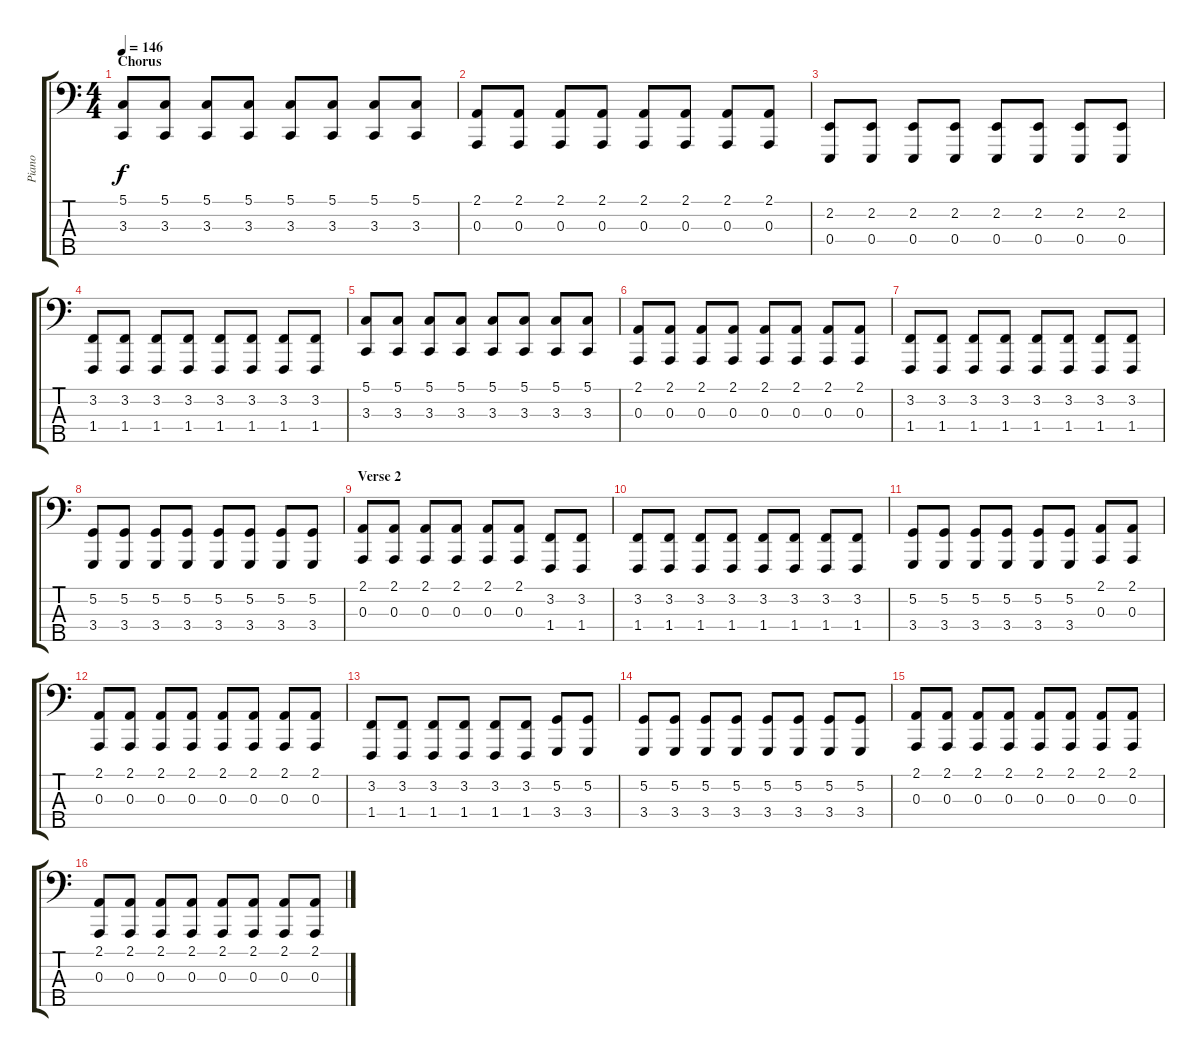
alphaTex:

\track ("Piano" "Piano") {instrument brightacousticpiano}
\staff {score tabs}
\tuning (G2 D2 A1 E1 B0) {hide}
\ts (4 4)
\section ("" "Chorus")
\tempo 146
\clef f4
\ks c
(5.1 3.3).8{dy f} (5.1 3.3).8 (5.1 3.3).8 (5.1 3.3).8 (5.1 3.3).8 (5.1 3.3).8 (5.1 3.3).8 (5.1 3.3).8 |
(2.1 0.3).8 (2.1 0.3).8 (2.1 0.3).8 (2.1 0.3).8 (2.1 0.3).8 (2.1 0.3).8 (2.1 0.3).8 (2.1 0.3).8 |
(2.2 0.4).8 (2.2 0.4).8 (2.2 0.4).8 (2.2 0.4).8 (2.2 0.4).8 (2.2 0.4).8 (2.2 0.4).8 (2.2 0.4).8 |
(3.2 1.4).8 (3.2 1.4).8 (3.2 1.4).8 (3.2 1.4).8 (3.2 1.4).8 (3.2 1.4).8 (3.2 1.4).8 (3.2 1.4).8 |
(5.1 3.3).8 (5.1 3.3).8 (5.1 3.3).8 (5.1 3.3).8 (5.1 3.3).8 (5.1 3.3).8 (5.1 3.3).8 (5.1 3.3).8 |
(2.1 0.3).8 (2.1 0.3).8 (2.1 0.3).8 (2.1 0.3).8 (2.1 0.3).8 (2.1 0.3).8 (2.1 0.3).8 (2.1 0.3).8 |
(3.2 1.4).8 (3.2 1.4).8 (3.2 1.4).8 (3.2 1.4).8 (3.2 1.4).8 (3.2 1.4).8 (3.2 1.4).8 (3.2 1.4).8 |
(5.2 3.4).8 (5.2 3.4).8 (5.2 3.4).8 (5.2 3.4).8 (5.2 3.4).8 (5.2 3.4).8 (5.2 3.4).8 (5.2 3.4).8 |
\section ("" "Verse 2")
(2.1 0.3).8 (2.1 0.3).8 (2.1 0.3).8 (2.1 0.3).8 (2.1 0.3).8 (2.1 0.3).8 (3.2 1.4).8 (3.2 1.4).8 |
(3.2 1.4).8 (3.2 1.4).8 (3.2 1.4).8 (3.2 1.4).8 (3.2 1.4).8 (3.2 1.4).8 (3.2 1.4).8 (3.2 1.4).8 |
(5.2 3.4).8 (5.2 3.4).8 (5.2 3.4).8 (5.2 3.4).8 (5.2 3.4).8 (5.2 3.4).8 (2.1 0.3).8 (2.1 0.3).8 |
(2.1 0.3).8 (2.1 0.3).8 (2.1 0.3).8 (2.1 0.3).8 (2.1 0.3).8 (2.1 0.3).8 (2.1 0.3).8 (2.1 0.3).8 |
(3.2 1.4).8 (3.2 1.4).8 (3.2 1.4).8 (3.2 1.4).8 (3.2 1.4).8 (3.2 1.4).8 (5.2 3.4).8 (5.2 3.4).8 |
(5.2 3.4).8 (5.2 3.4).8 (5.2 3.4).8 (5.2 3.4).8 (5.2 3.4).8 (5.2 3.4).8 (5.2 3.4).8 (5.2 3.4).8 |
(2.1 0.3).8 (2.1 0.3).8 (2.1 0.3).8 (2.1 0.3).8 (2.1 0.3).8 (2.1 0.3).8 (2.1 0.3).8 (2.1 0.3).8 |
(2.1 0.3).8 (2.1 0.3).8 (2.1 0.3).8 (2.1 0.3).8 (2.1 0.3).8 (2.1 0.3).8 (2.1 0.3).8 (2.1 0.3).8
